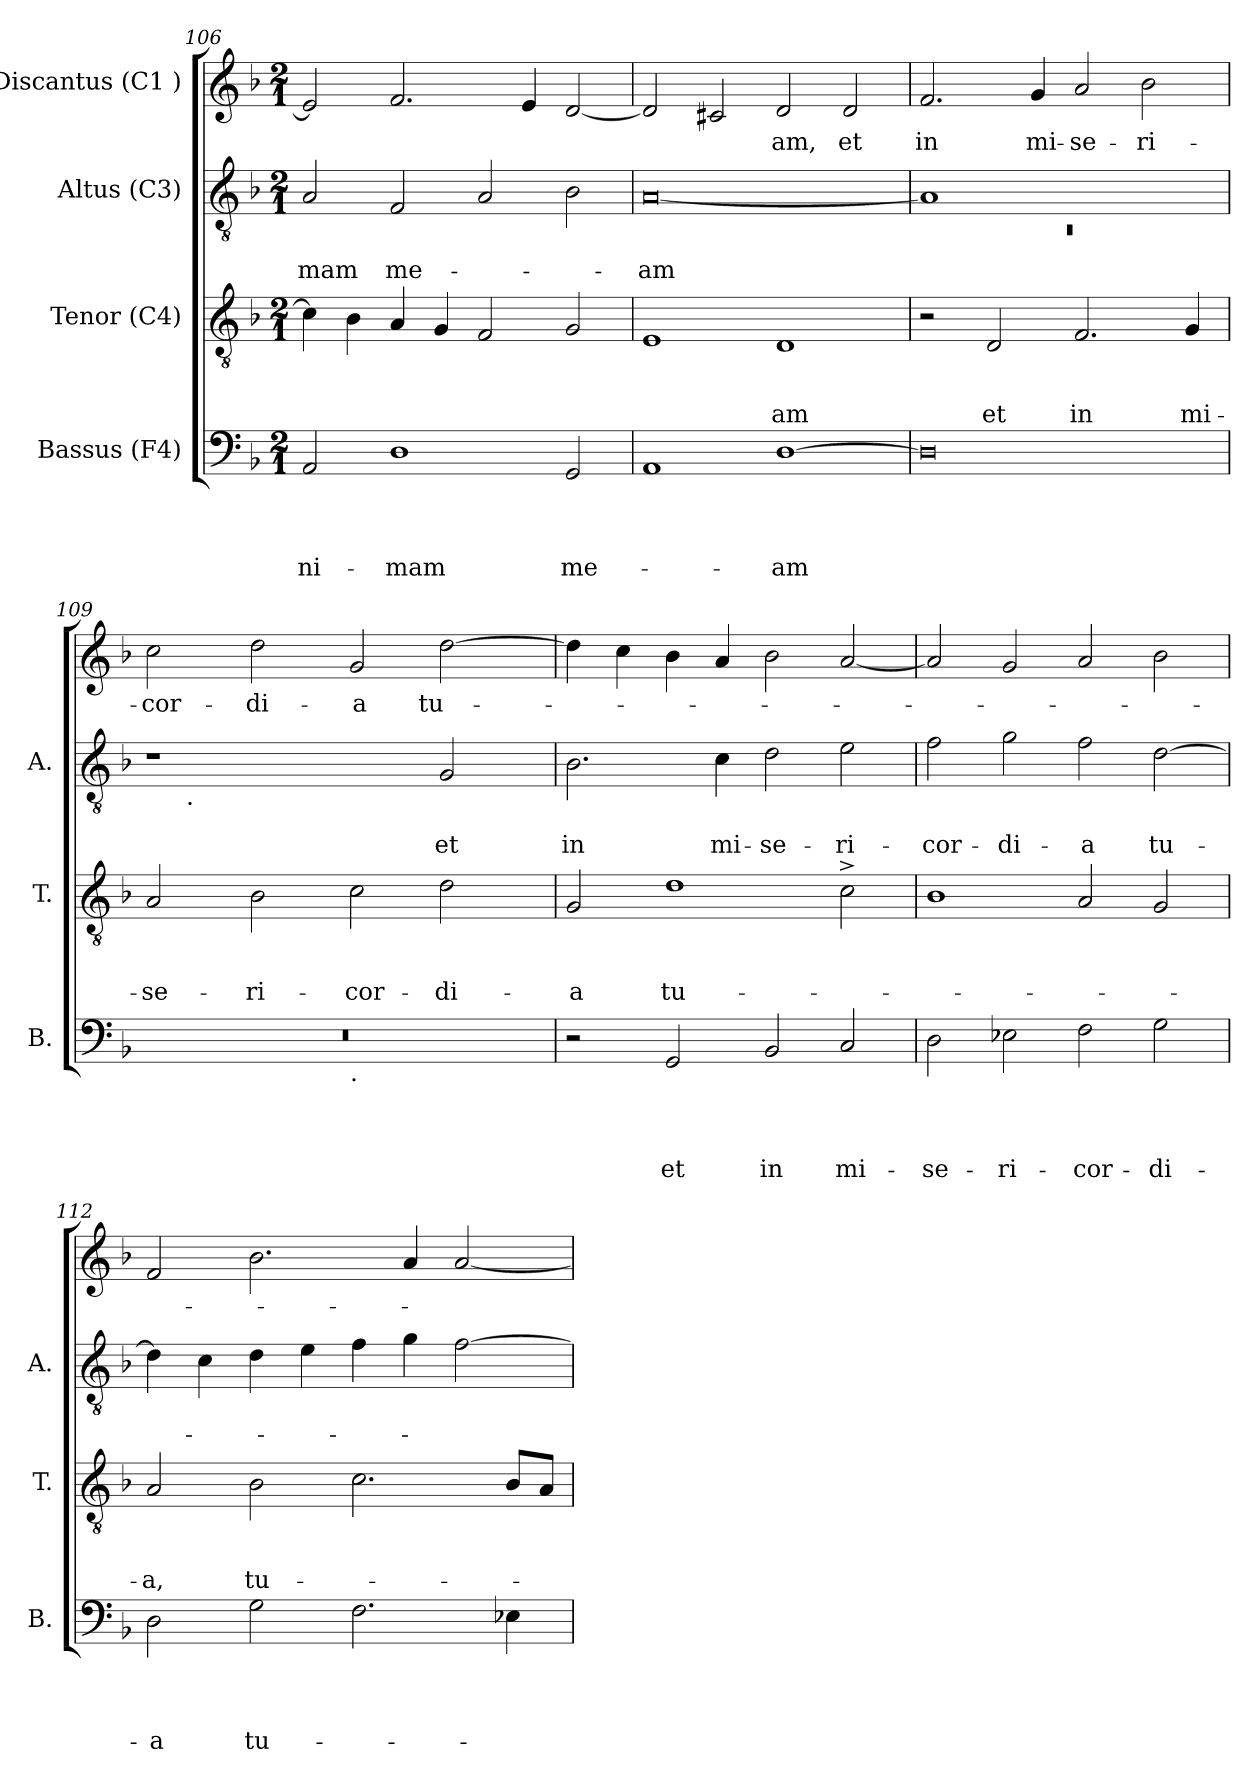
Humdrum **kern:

**kern	**text	**text	**text	**text	**kern	**text	**text	**text	**kern	**text	**text	**kern	**text
*part4	*part4	*part4	*part4	*part4	*part3	*part3	*part3	*part3	*part2	*part2	*part2	*part1	*part1
*staff4	*staff4	*staff4	*staff4	*staff4	*staff3	*staff3	*staff3	*staff3	*staff2	*staff2	*staff2	*staff1	*staff1
*I"Bassus (F4)	*	*	*	*	*I"Tenor (C4)	*	*	*	*I"Altus (C3)	*	*	*I"Discantus (C1 )	*
*I'B.	*	*	*	*	*I'T.	*	*	*	*I'A.	*	*	*	*
*clefF4	*	*	*	*	*clefGv2	*	*	*	*clefGv2	*	*	*clefG2	*
*k[b-]	*	*	*	*	*k[b-]	*	*	*	*k[b-]	*	*	*k[b-]	*
*F:	*	*	*	*	*F:	*	*	*	*F:	*	*	*F:	*
*M2/1	*	*	*	*	*M2/1	*	*	*	*M2/1	*	*	*M2/1	*
=106	=106	=106	=106	=106	=106	=106	=106	=106	=106	=106	=106	=106	=106
!	!	!	!	!LO:LY:b	!	!	!	!	!	!	!LO:LY:b	!	!
2AA/	.	.	.	-ni-	4c\]	.	.	.	2A/	.	-mam	2e/]	.
.	.	.	.	.	4B-\	.	.	.	.	.	.	.	.
!	!	!	!	!LO:LY:b	!	!	!	!	!	!	!LO:LY:b	!	!
1D	.	.	.	-mam	4A/	.	.	.	2F/	.	me-	2.f/	.
.	.	.	.	.	4G/	.	.	.	.	.	.	.	.
.	.	.	.	.	2F/	.	.	.	2A/	.	.	.	.
.	.	.	.	.	.	.	.	.	.	.	.	4e/	.
!	!	!	!	!LO:LY:b	!	!	!	!	!	!	!	!	!
2GG/	.	.	.	me-	2G/	.	.	.	2B-\	.	.	[<2d/	.
=107	=107	=107	=107	=107	=107	=107	=107	=107	=107	=107	=107	=107	=107
!	!	!	!	!	!	!	!	!	!	!	!LO:LY:b	!	!
1AA	.	.	.	.	1E	.	.	.	[<0A	.	-am	2d/]	.
.	.	.	.	.	.	.	.	.	.	.	.	2c#/	.
!	!	!	!	!LO:LY:b	!	!	!	!LO:LY:b	!	!	!	!	!LO:LY:b
[>1D	.	.	.	-am	1D	.	.	-am	.	.	.	2d/	-am,
!	!	!	!	!	!	!	!	!	!	!	!	!	!LO:LY:b
.	.	.	.	.	.	.	.	.	.	.	.	2d/	et
=108	=108	=108	=108	=108	=108	=108	=108	=108	=108	=108	=108	=108	=108
*	*	*	*	*	*	*	*	*	*^	*	*	*	*
!	!	!	!	!	!	!	!	!	!	!LO:N:vis=1	!	!	!	!LO:LY:b
0D]	.	.	.	.	2r	.	.	.	1A]	0rC	.	.	2.f/	in
!	!	!	!	!	!	!	!	!LO:LY:b	!	!	!	!	!	!
.	.	.	.	.	2D/	.	.	et	.	.	.	.	.	.
!	!	!	!	!	!	!	!	!	!	!	!	!	!	!LO:LY:b
.	.	.	.	.	.	.	.	.	.	.	.	.	4g/	mi-
!	!	!	!	!	!	!	!	!LO:LY:b	!	!	!	!	!	!LO:LY:b:rj
.	.	.	.	.	2.F/	.	.	in	1ryy	.	.	.	2a/	-se-
!	!	!	!	!	!	!	!	!	!	!	!	!	!	!LO:LY:b
.	.	.	.	.	.	.	.	.	.	.	.	.	2b-\	-ri-
!	!	!	!	!	!	!	!	!LO:LY:b	!	!	!	!	!	!
.	.	.	.	.	4G/	.	.	mi-	.	.	.	.	.	.
!!LO:LB:g=z
=109	=109	=109	=109	=109	=109	=109	=109	=109	=109	=109	=109	=109	=109	=109
!	!	!	!	!	!	!	!	!LO:LY:b	!	!	!	!	!	!LO:LY:b
*^	*	*	*	*	*	*	*	*	*	*	*	*	*	*
0r	1ryy	.	.	.	.	2A/	.	.	-se-	1r	12ryy	.	.	2cc\	-cor-
.	.	.	.	.	.	.	.	.	.	.	48.ryy	.	.	.	.
!	!	!	!	!	!	!	!	!	!	!	!LO:TX:b:t=.	!	!	!	!
.	.	.	.	.	.	.	.	.	.	.	3%2ryy	.	.	.	.
!	!	!	!	!	!	!	!	!	!LO:LY:b	!	!	!	!	!	!LO:LY:b
.	.	.	.	.	.	2B-\	.	.	-ri-	.	.	.	.	2dd\	-di-
.	.	.	.	.	.	.	.	.	.	.	3%2ryy	.	.	.	.
!	!LO:TX:b:t=.	!	!	!	!	!	!	!	!	!	!	!	!	!	!
!	!	!	!	!	!	!	!	!	!LO:LY:b	!	!	!	!	!	!LO:LY:b
.	1ryy	.	.	.	.	2c\	.	.	-cor-	2ryy	.	.	.	2g/	-a
.	.	.	.	.	.	.	.	.	.	.	3ryy	.	.	.	.
!	!	!	!	!	!	!	!	!	!LO:LY:b	!	!	!	!LO:LY:b	!	!LO:LY:b
.	.	.	.	.	.	2d\	.	.	-di-	2G/	.	.	et	[>2dd\	tu-
.	.	.	.	.	.	.	.	.	.	.	6ryy	.	.	.	.
.	.	.	.	.	.	.	.	.	.	.	24ryy	.	.	.	.
.	.	.	.	.	.	.	.	.	.	.	96ryy	.	.	.	.
=110	=110	=110	=110	=110	=110	=110	=110	=110	=110	=110	=110	=110	=110	=110	=110
!	!	!	!	!	!	!	!	!	!LO:LY:b	!	!	!	!LO:LY:b	!	!
*v	*v	*	*	*	*	*	*	*	*	*v	*v	*	*	*	*
2r	.	.	.	.	2G/	.	.	-a	2.B-\	.	in	4dd\]	.
.	.	.	.	.	.	.	.	.	.	.	.	4cc\	.
!	!	!	!	!LO:LY:b	!	!	!	!LO:LY:b	!	!	!	!	!
2GG/	.	.	.	et	1d	.	.	tu-	.	.	.	4b-\	.
!	!	!	!	!	!	!	!	!	!	!	!LO:LY:b	!	!
.	.	.	.	.	.	.	.	.	4c\	.	mi-	4a/	.
!	!	!	!	!LO:LY:b	!	!	!	!	!	!	!LO:LY:b:rj	!	!
2BB-/	.	.	.	in	.	.	.	.	2d\	.	-se-	2b-\	.
!	!	!	!	!LO:LY:b	!	!	!	!	!	!	!LO:LY:b	!	!
2C/	.	.	.	mi-	2c^>\	.	.	.	2e\	.	-ri-	[<2a/	.
=111	=111	=111	=111	=111	=111	=111	=111	=111	=111	=111	=111	=111	=111
!	!	!	!	!LO:LY:b	!	!	!	!	!	!	!LO:LY:b	!	!
2D\	.	.	.	-se-	1B-	.	.	.	2f\	.	-cor-	2a/]	.
!	!	!	!	!LO:LY:b	!	!	!	!	!	!	!LO:LY:b	!	!
2E-X\	.	.	.	-ri-	.	.	.	.	2g\	.	-di-	2g/	.
!	!	!	!	!LO:LY:b	!	!	!	!	!	!	!LO:LY:b	!	!
2F\	.	.	.	-cor-	2A/	.	.	.	2f\	.	-a	2a/	.
!	!	!	!	!LO:LY:b	!	!	!	!	!	!	!LO:LY:b	!	!
2G\	.	.	.	-di-	2G/	.	.	.	[>2d\	.	tu-	2b-\	.
=112	=112	=112	=112	=112	=112	=112	=112	=112	=112	=112	=112	=112	=112
!	!	!	!	!LO:LY:b	!	!	!	!LO:LY:b	!	!	!	!	!
2D\	.	.	.	-a	2A/	.	.	-a,	4d\]	.	.	2f/	.
.	.	.	.	.	.	.	.	.	4c\	.	.	.	.
!	!	!	!	!LO:LY:b	!	!	!	!LO:LY:b	!	!	!	!	!
2G\	.	.	.	tu-	2B-\	.	.	tu-	4d\	.	.	2.b-\	.
.	.	.	.	.	.	.	.	.	4e\	.	.	.	.
2.F\	.	.	.	.	2.c\	.	.	.	4f\	.	.	.	.
.	.	.	.	.	.	.	.	.	4g\	.	.	4a/	.
.	.	.	.	.	.	.	.	.	[>2f\	.	.	[<2a/	.
4E-X\	.	.	.	.	8B-/L	.	.	.	.	.	.	.	.
.	.	.	.	.	8A/J	.	.	.	.	.	.	.	.
=	=	=	=	=	=	=	=	=	=	=	=	=	=
*-	*-	*-	*-	*-	*-	*-	*-	*-	*-	*-	*-	*-	*-
